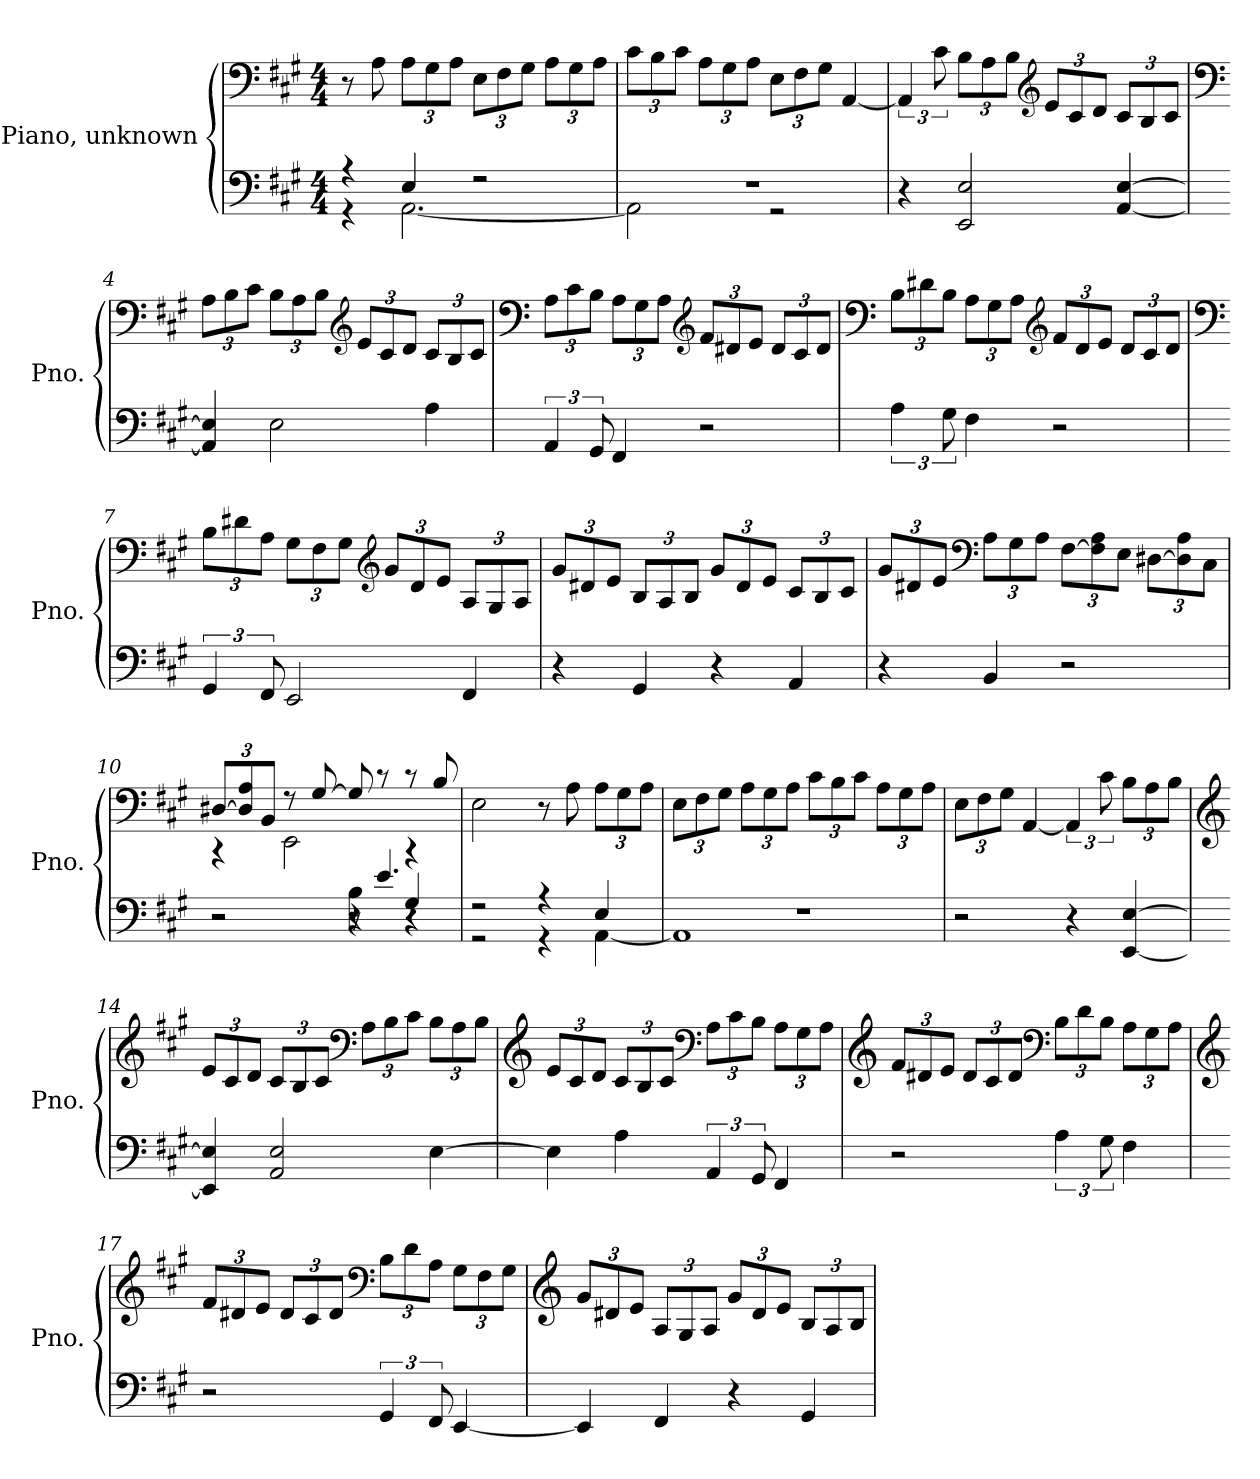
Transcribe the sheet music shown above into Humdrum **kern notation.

**kern	**kern
*part1	*part1
*staff2	*staff1
*I"Piano, unknown	*
*I'Pno.	*
*clefF4	*clefF4
*k[f#c#g#]	*k[f#c#g#]
*M4/4	*M4/4
*MM120	*MM120
=1	=1
*^	*
4r	4r	8r
.	.	8A\
*	*	*Xbrackettup
4E/	[2.AA\	12A\L
.	.	12G#\
.	.	12A\J
2r	.	12E\L
.	.	12F#\
.	.	12G#\J
.	.	12A\L
.	.	12G#\
.	.	12A\J
=2	=2	=2
1r	2AA\]	12c#\L
.	.	12B\
.	.	12c#\J
.	.	12A\L
.	.	12G#\
.	.	12A\J
.	2r	12E\L
.	.	12F#\
.	.	12G#\J
.	.	[4AA/
*v	*v	*
=3	=3
*	*brackettup
4r	6AA/]
.	12c#\
*	*Xbrackettup
2EE/ 2E/	12B\L
.	12A\
.	12B\J
*	*clefG2
.	12e/L
.	12c#/
.	12d/J
[4AA/ [4E/	12c#/L
.	12B/
.	12c#/J
!!LO:LB:g=z
=4	=4
*	*clefF4
4AA/] 4E/]	12A\L
.	12B\
.	12c#\J
2E\	12B\L
.	12A\
.	12B\J
*	*clefG2
.	12e/L
.	12c#/
.	12d/J
4A\	12c#/L
.	12B/
.	12c#/J
=5	=5
*	*clefF4
6AA/	12A\L
.	12c#\
12GG#/	12B\J
4FF#/	12A\L
.	12G#\
.	12A\J
*	*clefG2
2r	12f#/L
.	12d#X/
.	12e/J
.	12d#/L
.	12c#/
.	12d#/J
!!LO:LB:g=z
=6	=6
*	*clefF4
6A\	12B\L
.	12d#X\
12G#\	12B\J
4F#\	12A\L
.	12G#\
.	12A\J
*	*clefG2
2r	12f#/L
.	12d#/
.	12e/J
.	12d#/L
.	12c#/
.	12d#/J
=7	=7
*	*clefF4
6GG#/	12B\L
.	12d#X\
12FF#/	12A\J
2EE/	12G#\L
.	12F#\
.	12G#\J
*	*clefG2
.	12g#/L
.	12d#/
.	12e/J
4FF#/	12A/L
.	12G#/
.	12A/J
!!LO:LB:g=z
=8	=8
4r	12g#/L
.	12d#X/
.	12e/J
4GG#/	12B/L
.	12A/
.	12B/J
4r	12g#/L
.	12d#/
.	12e/J
4AA/	12c#/L
.	12B/
.	12c#/J
=9	=9
4r	12g#/L
.	12d#X/
.	12e/J
*	*clefF4
4BB/	12A\L
.	12G#\
.	12A\J
2r	[12F#\L
.	12F#\] 12A\
.	12E\J
.	[12D#X\L
.	12D#\] 12A\
.	12C#\J
=10	=10
*^	*^
*	*^	*	*
2r	2r	2r	[12D#X/L	4r
.	.	.	12D#/] 12A/	.
.	.	.	12BB/J	.
.	.	.	8r	2EE\
.	.	.	[8G#/	.
8r	4B\	4r	8G#/]	.
4.e/	.	.	8r	.
.	4r	4G#/	8r	4r
.	.	.	8B/	.
*	*v	*v	*	*
*	*	*v	*v
!!LO:LB:g=z
=11	=11	=11
2r	2r	2E\
4r	4r	8r
.	.	8A\
4E/	[4AA\	12A\L
.	.	12G#\
.	.	12A\J
=12	=12	=12
1r	1AA]	12E\L
.	.	12F#\
.	.	12G#\J
.	.	12A\L
.	.	12G#\
.	.	12A\J
.	.	12c#\L
.	.	12B\
.	.	12c#\J
.	.	12A\L
.	.	12G#\
.	.	12A\J
*v	*v	*
=13	=13
2r	12E\L
.	12F#\
.	12G#\J
.	[4AA/
*	*brackettup
4r	6AA/]
.	12c#\
*	*Xbrackettup
[4EE/ [4E/	12B\L
.	12A\
.	12B\J
=14	=14
*	*clefG2
4EE/] 4E/]	12e/L
.	12c#/
.	12d/J
2AA/ 2E/	12c#/L
.	12B/
.	12c#/J
*	*clefF4
.	12A\L
.	12B\
.	12c#\J
[4E\	12B\L
.	12A\
.	12B\J
!!LO:LB:g=z
=15	=15
*	*clefG2
4E\]	12e/L
.	12c#/
.	12d/J
4A\	12c#/L
.	12B/
.	12c#/J
*	*clefF4
6AA/	12A\L
.	12c#\
12GG#/	12B\J
4FF#/	12A\L
.	12G#\
.	12A\J
=16	=16
*	*clefG2
2r	12f#/L
.	12d#X/
.	12e/J
.	12d#/L
.	12c#/
.	12d#/J
*	*clefF4
6A\	12B\L
.	12d#\
12G#\	12B\J
4F#\	12A\L
.	12G#\
.	12A\J
!!LO:PB:g=z
=17	=17
*	*clefG2
2r	12f#/L
.	12d#X/
.	12e/J
.	12d#/L
.	12c#/
.	12d#/J
*	*clefF4
6GG#/	12B\L
.	12d#\
12FF#/	12A\J
[4EE/	12G#\L
.	12F#\
.	12G#\J
=18	=18
*	*clefG2
4EE/]	12g#/L
.	12d#X/
.	12e/J
4FF#/	12A/L
.	12G#/
.	12A/J
4r	12g#/L
.	12d#/
.	12e/J
4GG#/	12B/L
.	12A/
.	12B/J
=	=
*-	*-
